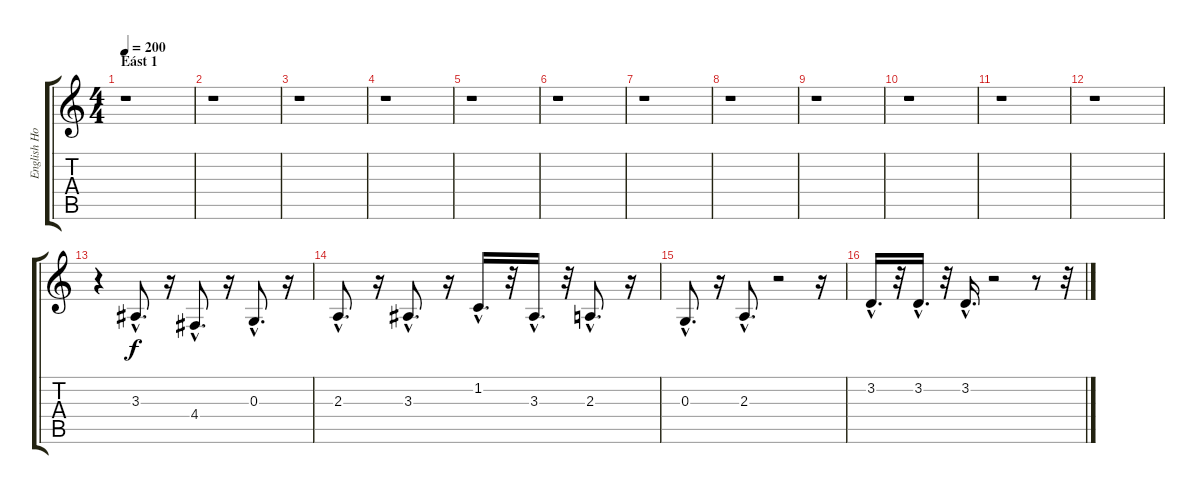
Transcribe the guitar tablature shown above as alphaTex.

\track ("English Horns" "English Ho") {instrument englishhorn}
\staff {score tabs}
\tuning (E4 B3 G3 D3 A2 E2) {hide}
\ts (4 4)
\section ("" "Èást 1")
\tempo 200
\clef g2
\ks c
r.1{dy f instrument englishhorn} |
r.1 |
r.1 |
r.1 |
r.1 |
r.1 |
r.1 |
r.1 |
r.1 |
r.1 |
r.1 |
r.1 |
r.4 3.3{hac}.8{d} r.16 4.4{hac}.8{d} r.16 0.3{hac}.8{d} r.16 |
2.3{hac}.8{d} r.16 3.3{hac}.8{d} r.16 1.2{hac}.16{d} r.32 3.3{hac}.16{d} r.32 2.3{hac}.8{d} r.16 |
0.3{hac}.8{d} r.16 2.3{hac}.8{d} r.2 r.16 |
3.2{hac}.16{d} r.32 3.2{hac}.16{d} r.32 3.2{hac}.16{d} r.2 r.8 r.32
